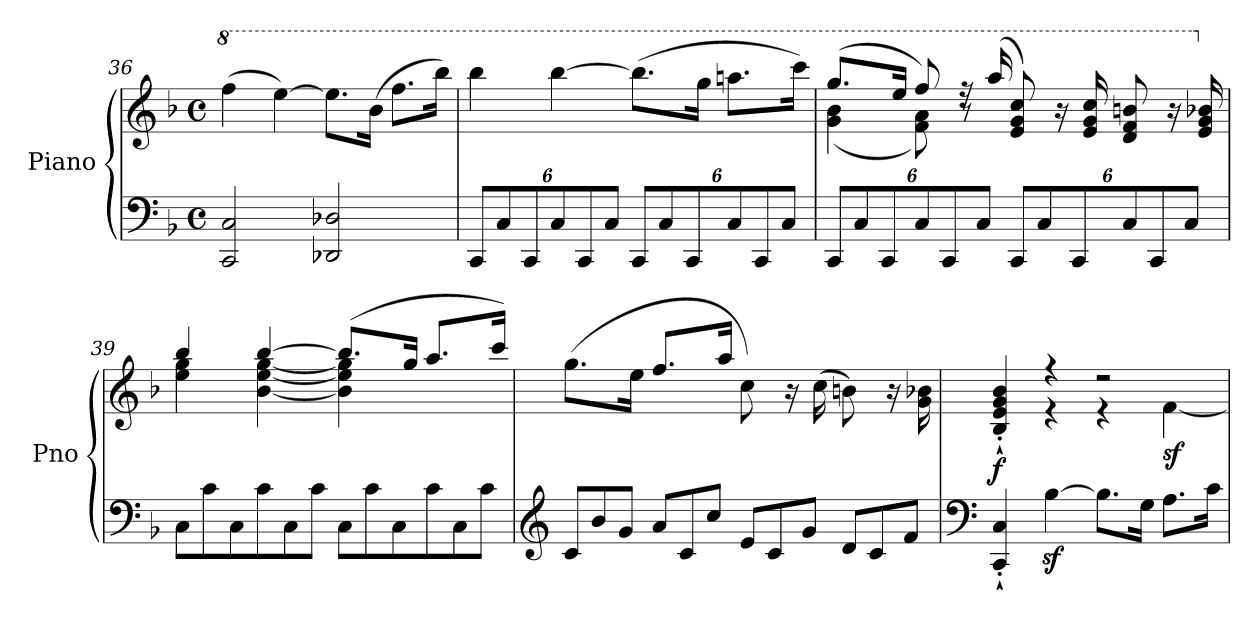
**kern	**kern	**dynam
*part1	*part1	*part1
*staff2	*staff1	*staff1/2
*I"Piano	*	*
*I'Pno	*	*
!!LO:LB:g=z
*clefF4	*clefG2	*
*k[b-]	*k[b-]	*
*M4/4	*M4/4	*
*met(c)	*met(c)	*
*	*8va	*
=36	=36	=36
2CC/ 2C/	(4fff\	.
.	[4eee\)	.
2DD-X/ 2D-X/	8.eee\L]	.
.	(16bb-\Jk	.
.	8.fff\L	.
.	16bbb-\Jk)	.
=37	=37	=37
*Xbrackettup	*	*
!	!	!LO:DY:b
12CC/L	4bbb-\	other-dynamics
12C/	.	.
12CC/	.	.
12C/	[4bbb-\	.
12CC/	.	.
12C/J	.	.
12CC/L	(8.bbb-\L]	.
12C/	.	.
12CC/	.	.
.	16ggg\Jk	.
12C/	8.aaan\L	.
12CC/	.	.
12C/J	.	.
.	16cccc\Jk)	.
!!LO:LB:g=z
=38	=38	=38
*	*^	*
*	*	*^	*
12CC/L	4ryy	(4gg\ 4bb-\	(8.ggg/L	.
12C/	.	.	.	.
12CC/	.	.	.	.
.	.	.	16eee/Jk	.
12C/	8ryy	8ff\ 8aa\)	8fff/)	.
12CC/	.	.	.	.
.	16r	8r	16ryy	.
12C/J	.	.	.	.
.	16ryy	.	(16aaa/	.
12CC/L	8ryy	2ryy	8ee/ 8gg/ 8ccc/)	.
12C/	.	.	.	.
.	16r	.	16ryy	.
12CC/	.	.	.	.
.	16ryy	.	16ee/ 16gg/ 16ccc/	.
12C/	8ryy	.	8dd/ 8ff/ 8bbn/	.
12CC/	.	.	.	.
.	16r	.	16ryy	.
12C/J	.	.	.	.
.	16ryy	.	16ee/ 16gg/ 16bb-X/	.
*	*v	*v	*v	*
=39	=39	=39
*Xtuplet	*	*
*	*X8va	*
*	*^	*
12C\L	4bb-/	4ee\ 4gg\	.
12c\	.	.	.
12C\	.	.	.
12c\	[4bb-/	[4b-\ [4ee\ [4gg\	.
12C\	.	.	.
12c\J	.	.	.
12C\L	(8.bb-/L]	4b-\] 4ee\] 4gg\]	.
12c\	.	.	.
12C\	.	.	.
.	16gg/Jk	.	.
12c\	8.aa/L	4ryy	.
12C\	.	.	.
12c\J	.	.	.
.	16ccc/Jk)	.	.
=40	=40	=40	=40
*clefG2	*	*	*
12c/L	(>8.gg\L	2ryy	.
12b-/	.	.	.
12g/J	.	.	.
.	16ee\Jk	.	.
12a/L	8.ff/L	.	.
12c/	.	.	.
12cc/J	.	.	.
.	16aa/Jk	.	.
12e/L	8ryy	8cc\)	.
12c/	.	.	.
.	16r	16ryy	.
12g/J	.	.	.
.	16ryy	(>16cc\	.
12d/L	8ryy	8bn\)	.
12c/	.	.	.
.	16r	16ryy	.
12f/J	.	.	.
.	16ryy	16g\ 16b-X\	.
!!LO:PB:g=z	!!
=41	=41	=41	=41
*clefF4	*	*	*
!	!	!	!LO:DY:a=2
4CC/`' 4C/`'	4B-/'` 4e/'` 4g/'` 4b-/'`	4ryy	f
[4B-z<\	4r	4r	.
8.B-\L]	2r	4r	.
16G\Jk	.	.	.
!	!	!	!LO:DY:b
8.A\L	.	[4f\	sf
16c\Jk	.	.	.
*	*v	*v	*
=	=	=
*-	*-	*-
